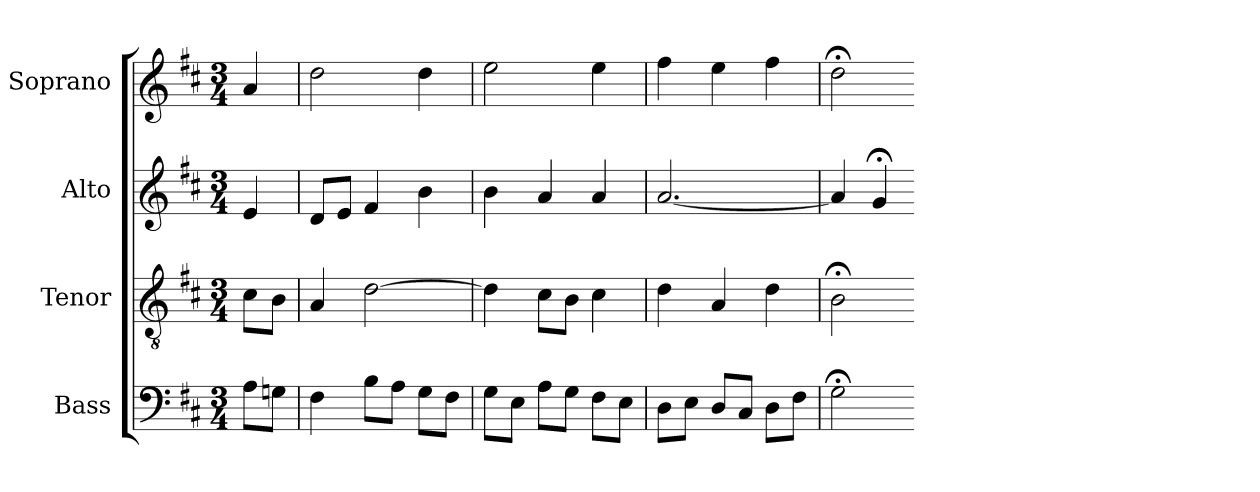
**kern	**kern	**kern	**kern
*part4	*part3	*part2	*part1
*staff4	*staff3	*staff2	*staff1
*I"Bass	*I"Tenor	*I"Alto	*I"Soprano
*I'B	*I'T	*I'A	*I'S
*clefF4	*clefGv2	*clefG2	*clefG2
*k[f#c#]	*k[f#c#]	*k[f#c#]	*k[f#c#]
*D:	*D:	*D:	*D:
*M3/4	*M3/4	*M3/4	*M3/4
*MM100	*MM100	*MM100	*MM100
=	=	=	=
8AL	8c#L	4e	4a
8GnJ	8BJ	.	.
=16	=16	=16	=16
4F#	4A	8dL	2dd
.	.	8eJ	.
8BL	[2d	4f#	.
8AJ	.	.	.
8GL	.	4b	4dd
8F#J	.	.	.
=17	=17	=17	=17
8GL	4d]	4b	2ee
8EJ	.	.	.
8AL	8c#L	4a	.
8GJ	8BJ	.	.
8F#L	4c#	4a	4ee
8EJ	.	.	.
=18	=18	=18	=18
8DL	4d	[2.a	4ff#
8EJ	.	.	.
8DL	4A	.	4ee
8C#J	.	.	.
8DL	4d	.	4ff#
8F#J	.	.	.
=19	=19	=19	=19
2G;<	2B;<	4a]	2dd;<
.	.	4g;<	.
=-	=-	=-	=-
*-	*-	*-	*-
